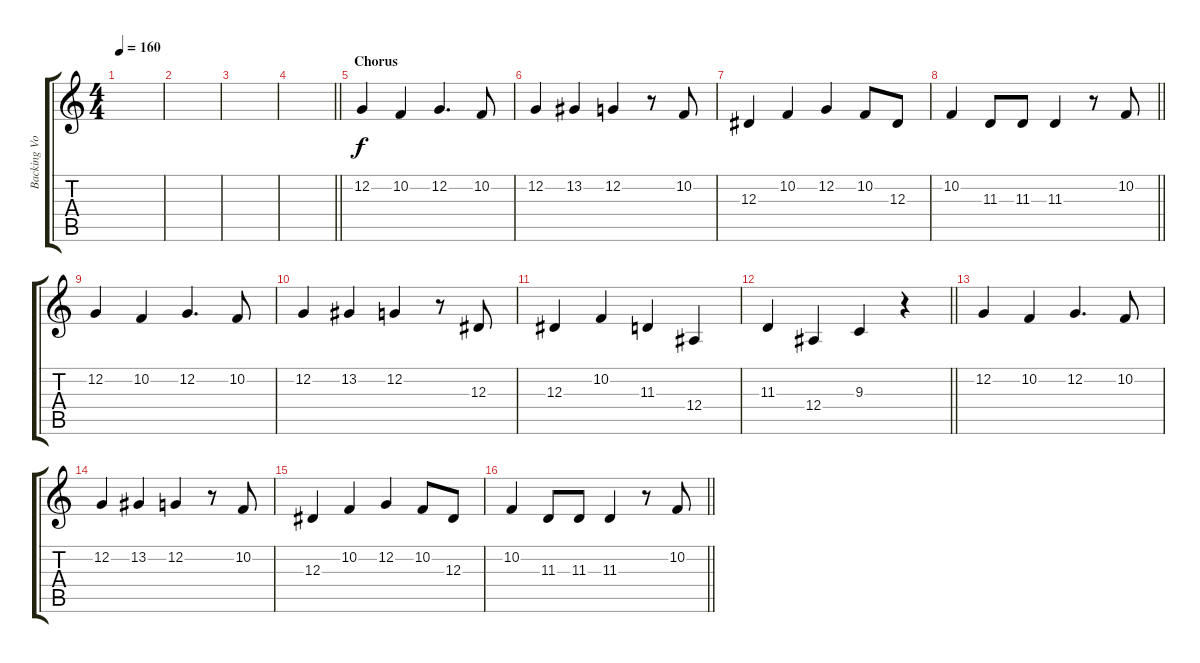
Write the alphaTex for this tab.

\track ("Backing Vocals" "Backing Vo") {instrument choiraahs}
\staff {score tabs}
\tuning (C4 G3 Eb3 Bb2 F2 C2) {hide}
\ts (4 4)
\section ("" "")
\tempo 160
\clef g2
\ks c
|
|
|
\barLineRight lightlight
|
\section ("" "Chorus")
12.2.4 10.2.4 12.2.4{d} 10.2.8 |
12.2.4 13.2.4 12.2.4 r.8 10.2.8 |
12.3.4 10.2.4 12.2.4 10.2.8 12.3.8 |
\barLineRight lightlight
10.2.4 11.3.8 11.3.8 11.3.4 r.8 10.2.8 |
\section ("" "")
12.2.4 10.2.4 12.2.4{d} 10.2.8 |
12.2.4 13.2.4 12.2.4 r.8 12.3.8 |
12.3.4 10.2.4 11.3.4 12.4.4 |
\barLineRight lightlight
11.3.4 12.4.4 9.3.4 r.4 |
\section ("" "")
12.2.4 10.2.4 12.2.4{d} 10.2.8 |
12.2.4 13.2.4 12.2.4 r.8 10.2.8 |
12.3.4 10.2.4 12.2.4 10.2.8 12.3.8 |
\barLineRight lightlight
10.2.4 11.3.8 11.3.8 11.3.4 r.8 10.2.8
